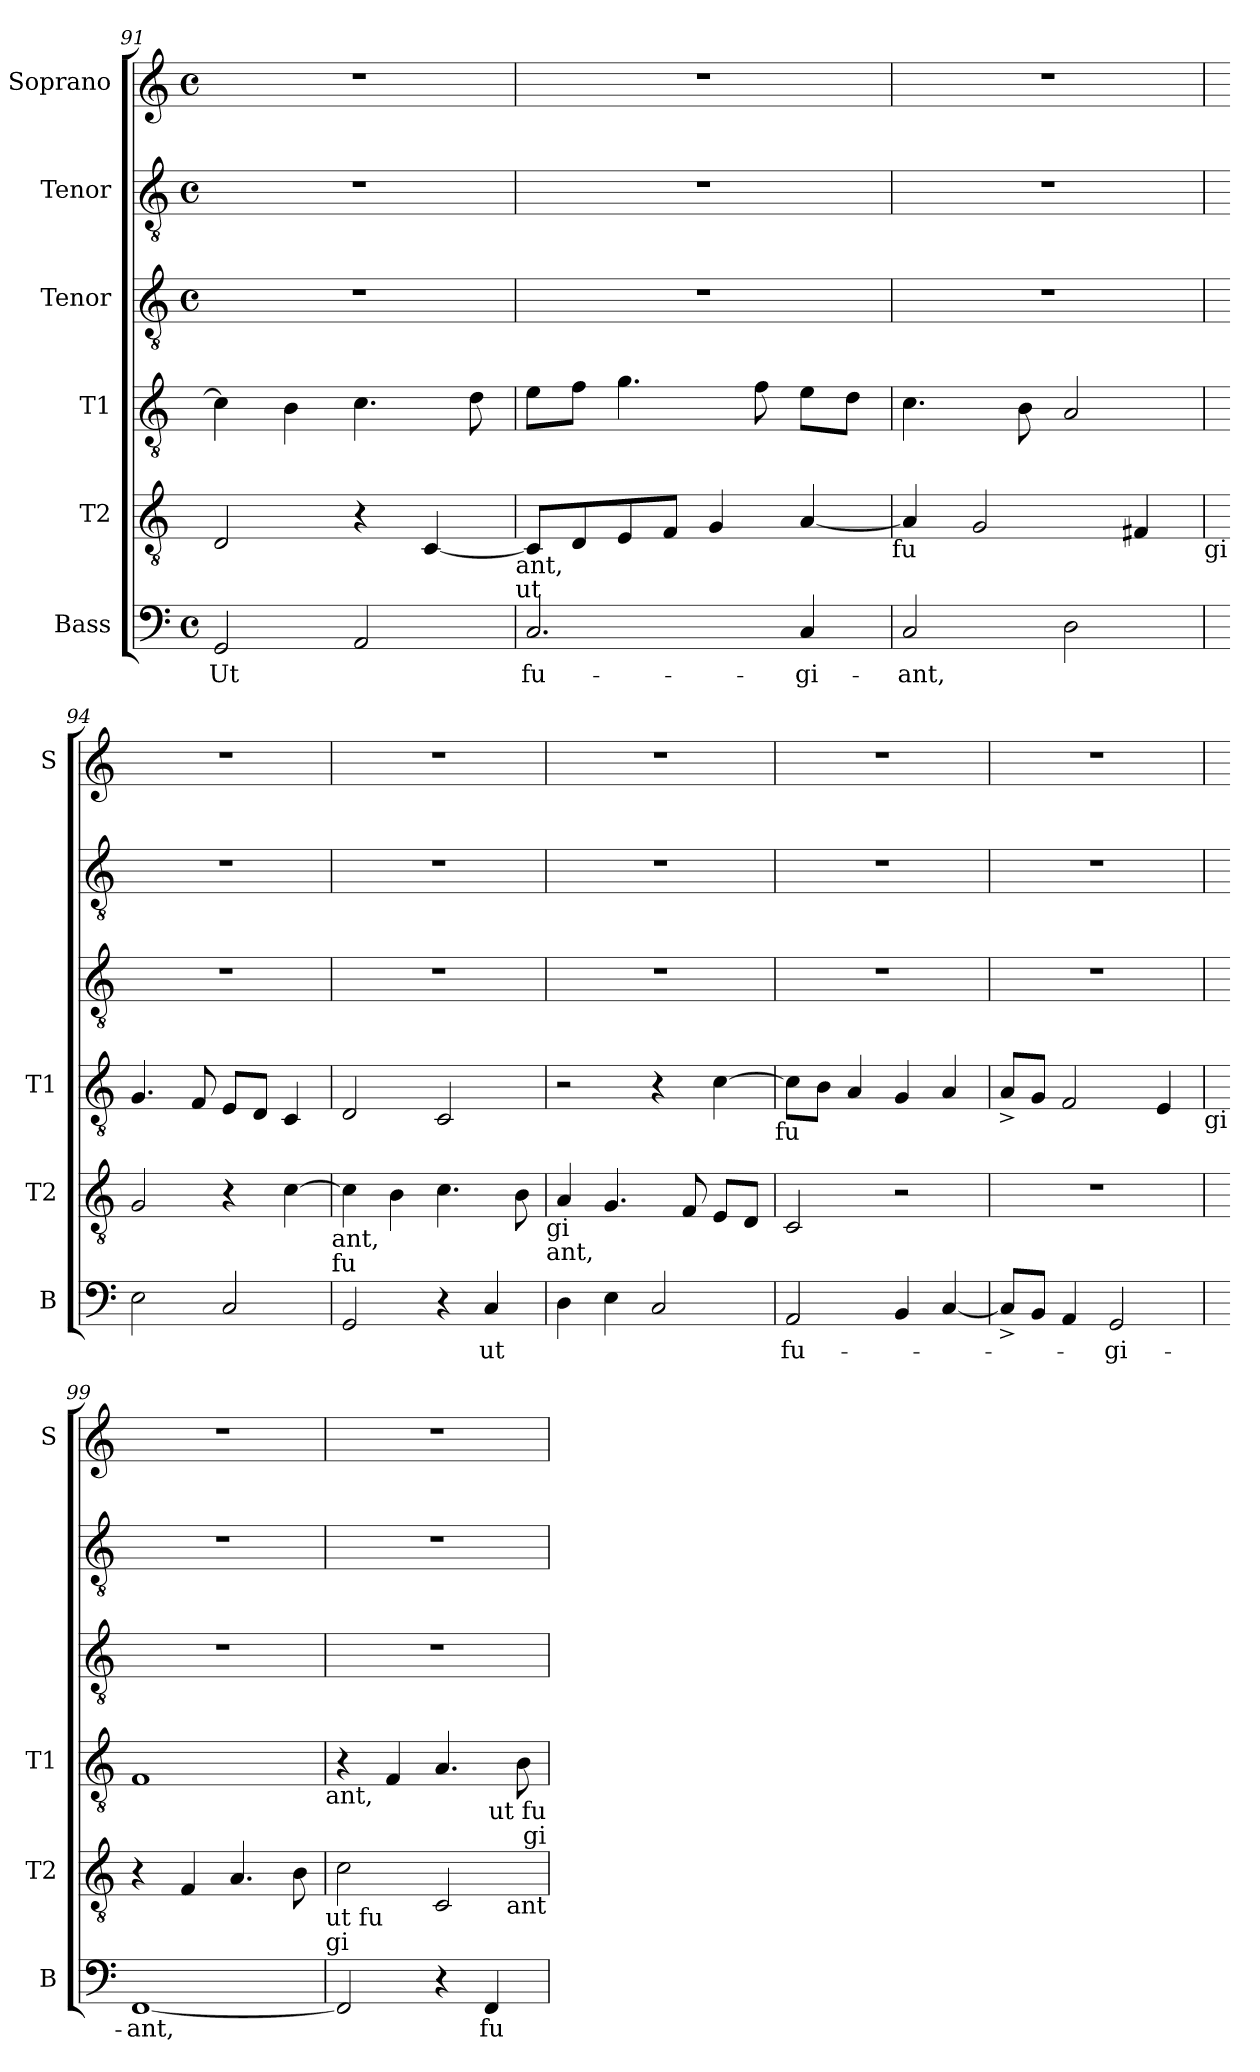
**kern	**text	**kern	**kern	**kern	**kern	**kern
*part6	*part6	*part5	*part4	*part3	*part2	*part1
*staff6	*staff6	*staff5	*staff4	*staff3	*staff2	*staff1
*I"Bass	*	*I"T2	*I"T1	*I"Tenor	*I"Tenor	*I"Soprano
*I'B	*	*I'T2	*I'T1	*	*	*I'S
!!LO:PB:g=z
*clefF4	*	*clefGv2	*clefGv2	*clefGv2	*clefGv2	*clefG2
*k[]	*	*k[]	*k[]	*k[]	*k[]	*k[]
*C:	*	*C:	*C:	*C:	*C:	*C:
*M4/4	*	*	*	*M4/4	*M4/4	*M4/4
*met(c)	*	*	*	*met(c)	*met(c)	*met(c)
=91	=91	=91	=91	=91	=91	=91
!	!LO:LY:b	!	!	!	!	!
2GG/	Ut	2D/	4c\]	1r	1r	1r
.	.	.	4B\	.	.	.
2AA/	.	4r	4.c\	.	.	.
.	.	[<4C/	.	.	.	.
.	.	.	8d\	.	.	.
!	!	!LO:TX:b:t=ant,	!	!	!	!
!	!	!LO:TX:b:t=ut	!	!	!	!
=92	=92	=92	=92	=92	=92	=92
!	!LO:LY:b	!	!	!	!	!
2.C/	fu-	8C/L]	8e\L	1r	1r	1r
.	.	8D/	8f\J	.	.	.
.	.	8E/	4.g\	.	.	.
.	.	8F/J	.	.	.	.
.	.	4G/	.	.	.	.
.	.	.	8f\	.	.	.
!	!LO:LY:b	!	!	!	!	!
4C/	-gi-	[<4A/	8e\L	.	.	.
.	.	.	8d\J	.	.	.
!	!	!LO:TX:b:t=fu	!	!	!	!
=93	=93	=93	=93	=93	=93	=93
!	!LO:LY:b	!	!	!	!	!
2C/	-ant,	4A/]	4.c\	1r	1r	1r
.	.	2G/	.	.	.	.
.	.	.	8B\	.	.	.
2D\	.	.	2A/	.	.	.
.	.	4F#/	.	.	.	.
!	!	!LO:TX:b:t=gi	!	!	!	!
=94	=94	=94	=94	=94	=94	=94
2E\	.	2G/	4.G/	1r	1r	1r
.	.	.	8F/	.	.	.
2C/	.	4r	8E/L	.	.	.
.	.	.	8D/J	.	.	.
.	.	[>4c\	4C/	.	.	.
!	!	!LO:TX:b:t=ant,	!	!	!	!
!	!	!LO:TX:b:t=fu	!	!	!	!
=95	=95	=95	=95	=95	=95	=95
2GG/	.	4c\]	2D/	1r	1r	1r
.	.	4B\	.	.	.	.
4r	.	4.c\	2C/	.	.	.
!	!LO:LY:b	!	!	!	!	!
4C/	ut	.	.	.	.	.
.	.	8B\	.	.	.	.
!	!	!LO:TX:b:t=gi	!	!	!	!
!	!	!LO:TX:b:t=ant,	!	!	!	!
!!LO:LB:g=z
=96	=96	=96	=96	=96	=96	=96
4D\	.	4A/	2r	1r	1r	1r
4E\	.	4.G/	.	.	.	.
2C/	.	.	4r	.	.	.
.	.	8F/	.	.	.	.
.	.	8E/L	[>4c\	.	.	.
.	.	8D/J	.	.	.	.
!	!	!	!LO:TX:b:t=fu	!	!	!
=97	=97	=97	=97	=97	=97	=97
!	!LO:LY:b	!	!	!	!	!
2AA/	fu-	2C/	8c\L]	1r	1r	1r
.	.	.	8B\J	.	.	.
.	.	.	4A/	.	.	.
4BB/	.	2r	4G/	.	.	.
[<4C/	.	.	4A/	.	.	.
=98	=98	=98	=98	=98	=98	=98
8C^</L]	.	1r	8A^</L	1r	1r	1r
8BB/J	.	.	8G/J	.	.	.
4AA/	.	.	2F/	.	.	.
!	!LO:LY:b	!	!	!	!	!
2GG/	-gi-	.	.	.	.	.
.	.	.	4E/	.	.	.
!	!	!	!LO:TX:b:t=gi	!	!	!
=99	=99	=99	=99	=99	=99	=99
!	!LO:LY:b	!	!	!	!	!
[<1FF	-ant,	4r	1F	1r	1r	1r
.	.	4F/	.	.	.	.
.	.	4.A/	.	.	.	.
.	.	8B\	.	.	.	.
!	!	!	!LO:TX:b:t=ant,	!	!	!
!	!	!LO:TX:b:t=ut fu	!	!	!	!
!	!	!LO:TX:b:t=gi	!	!	!	!
=100	=100	=100	=100	=100	=100	=100
2FF/]	.	2c\	4r	1r	1r	1r
.	.	.	4F/	.	.	.
4r	.	2C/	4.A/	.	.	.
!	!LO:LY:b	!	!	!	!	!
4FF/	fu-	.	.	.	.	.
.	.	.	8B\	.	.	.
!	!	!	!LO:TX:b:t=ut fu	!	!	!
!	!	!	!LO:TX:b:t=gi	!	!	!
!	!	!LO:TX:b:t=ant	!	!	!	!
=	=	=	=	=	=	=
*-	*-	*-	*-	*-	*-	*-
